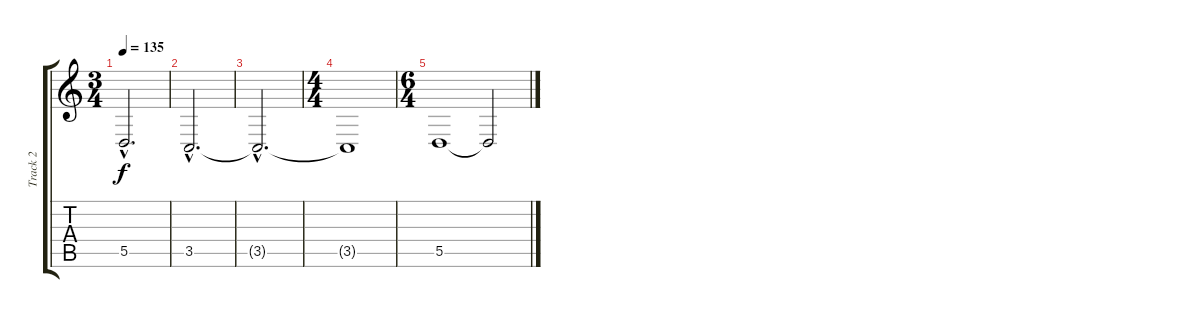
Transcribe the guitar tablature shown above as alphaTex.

\track ("Track 2" "Track 2") {instrument stringensemble1}
\staff {score tabs}
\tuning (E4 B3 G3 D3 A2 E2) {hide}
\ts (3 4)
\tempo 135
\clef g2
\ks c
5.5{hac t}.2{d dy f} |
3.5{hac}.2{d} |
3.5{hac t}.2{d} |
\ts (4 4)
3.5{t}.1 |
\ts (6 4)
5.5.1{volume 8 instrument stringensemble1} 5.5{t}.2
